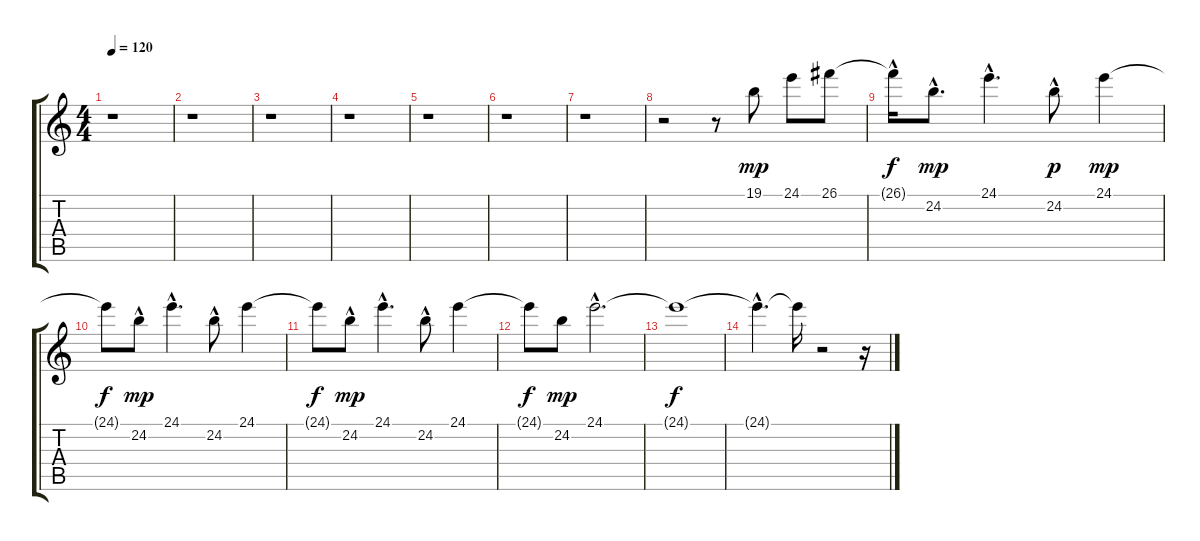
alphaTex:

\track "" {instrument electricpiano2}
\staff {score tabs}
\tuning (E4 B3 G3 D3 A2 E2) {hide}
\ts (4 4)
\tempo 120
\clef g2
\ks c
r.1{dy f} |
r.1 |
r.1 |
r.1 |
r.1 |
r.1 |
r.1 |
r.2 r.8 19.1.8{dy mp} 24.1.8 26.1.8 |
26.1{hac t}.16{dy f} 24.2{hac}.8{d dy mp} 24.1{hac}.4{d} 24.2{hac}.8{dy p} 24.1.4{dy mp} |
24.1{t}.8{dy f} 24.2{hac}.8{dy mp} 24.1{hac}.4{d} 24.2{hac}.8 24.1.4 |
24.1{t}.8{dy f} 24.2{hac}.8{dy mp} 24.1{hac}.4{d} 24.2{hac}.8 24.1.4 |
24.1{t}.8{dy f} 24.2.8{dy mp} 24.1{hac}.2{d} |
24.1{t}.1{dy f} |
24.1{hac t}.4{d} 24.1{t}.16 r.2 r.16
